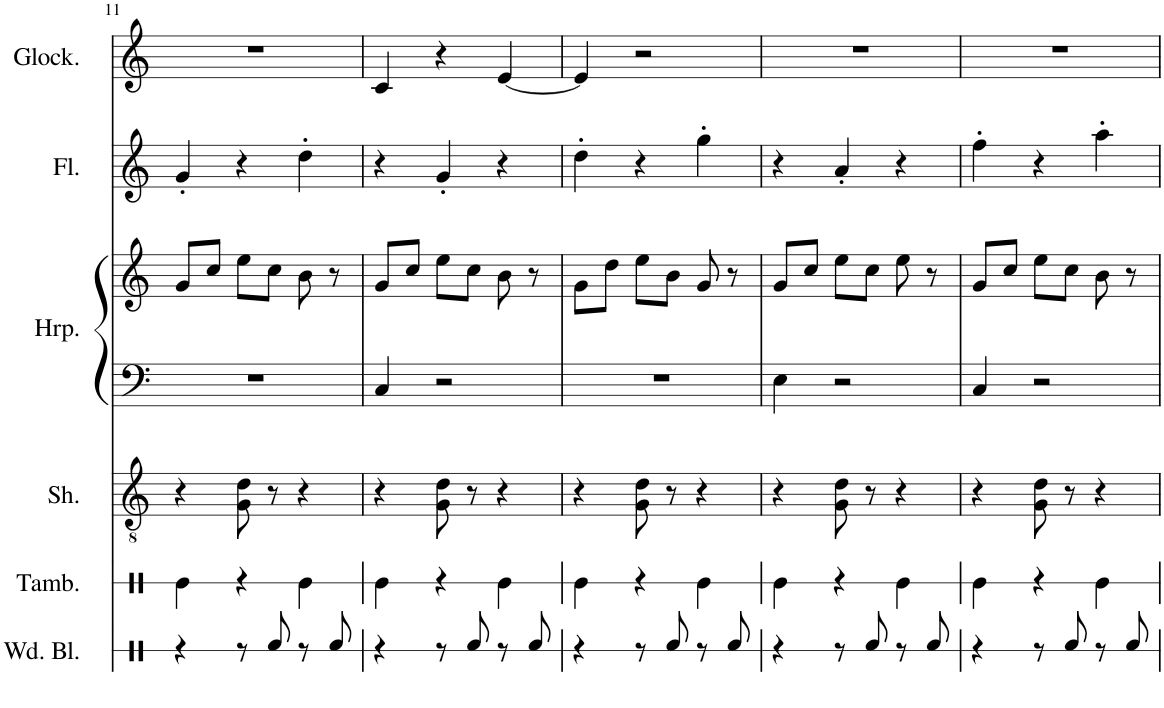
**kern	**kern	**kern	**kern	**kern	**kern	**kern
*part6	*part5	*part4	*part3	*part3	*part2	*part1
*staff7	*staff6	*staff5	*staff4	*staff3	*staff2	*staff1
*I"Wood Blocks	*I"Tambourine	*I"Shamisen	*I"Harp	*	*I"Flute	*I"Glockenspiel
*I'Wd. Bl.	*I'Tamb.	*I'Sh.	*I'Hrp.	*	*I'Fl.	*I'Glock.
!!LO:PB:g=z
*clefX	*clefX	*clefGv2	*clefF4	*clefG2	*clefG2	*clefG2
*	*	*	*	*	*	*Trd-14c-24
*k[]	*k[]	*k[]	*k[]	*k[]	*k[]	*k[]
*M3/4	*M3/4	*M3/4	*M3/4	*M3/4	*M3/4	*M3/4
=11	=11	=11	=11	=11	=11	=11
4r	4Re\	4r	2.r	8g/L	4g'/	2.r
.	.	.	.	8cc/J	.	.
8r	4r	8G\ 8d\	.	8ee\L	4r	.
8Rf/	.	8r	.	8cc\J	.	.
8r	4Re\	4r	.	8b\	4dd'\	.
8Rf/	.	.	.	8r	.	.
=12	=12	=12	=12	=12	=12	=12
4r	4Re\	4r	4C/	8g/L	4r	4c/
.	.	.	.	8cc/J	.	.
8r	4r	8G\ 8d\	2r	8ee\L	4g'/	4r
8Rf/	.	8r	.	8cc\J	.	.
8r	4Re\	4r	.	8b\	4r	[4e/
8Rf/	.	.	.	8r	.	.
=13	=13	=13	=13	=13	=13	=13
4r	4Re\	4r	2.r	8g\L	4dd'\	4e/]
.	.	.	.	8dd\J	.	.
8r	4r	8G\ 8d\	.	8ee\L	4r	2r
8Rf/	.	8r	.	8b\J	.	.
8r	4Re\	4r	.	8g/	4gg'\	.
8Rf/	.	.	.	8r	.	.
=14	=14	=14	=14	=14	=14	=14
4r	4Re\	4r	4E\	8g/L	4r	2.r
.	.	.	.	8cc/J	.	.
8r	4r	8G\ 8d\	2r	8ee\L	4a'/	.
8Rf/	.	8r	.	8cc\J	.	.
8r	4Re\	4r	.	8ee\	4r	.
8Rf/	.	.	.	8r	.	.
=15	=15	=15	=15	=15	=15	=15
4r	4Re\	4r	4C/	8g/L	4ff'\	2.r
.	.	.	.	8cc/J	.	.
8r	4r	8G\ 8d\	2r	8ee\L	4r	.
8Rf/	.	8r	.	8cc\J	.	.
8r	4Re\	4r	.	8b\	4aa'\	.
8Rf/	.	.	.	8r	.	.
=	=	=	=	=	=	=
*-	*-	*-	*-	*-	*-	*-
